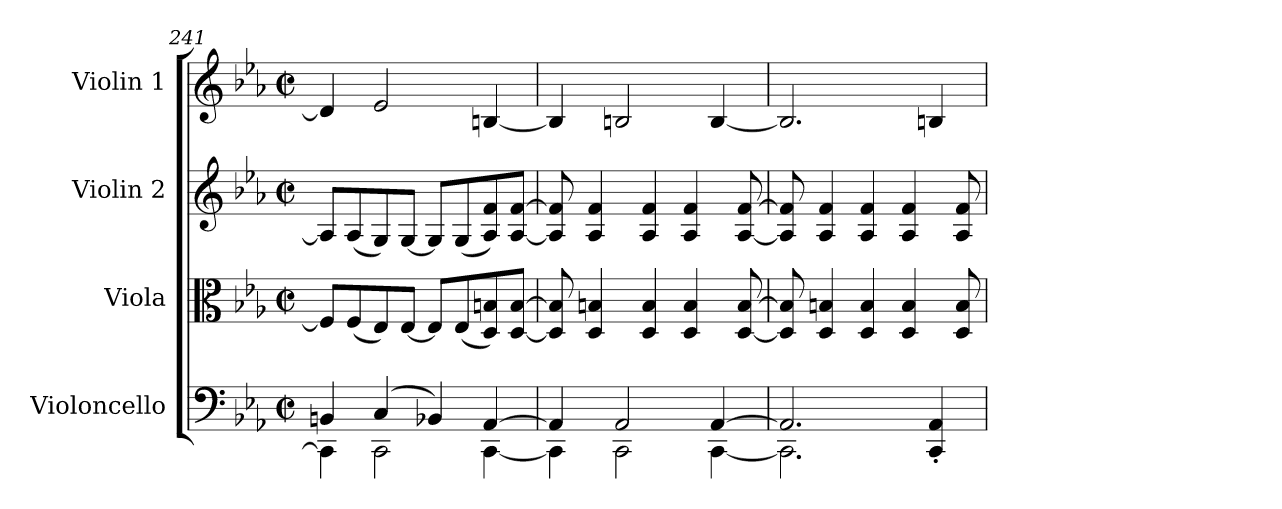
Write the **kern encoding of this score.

**kern	**kern	**kern	**kern
*part4	*part3	*part2	*part1
*staff4	*staff3	*staff2	*staff1
*I"Violoncello	*I"Viola	*I"Violin 2	*I"Violin 1
*I'Vc	*I'Vla	*I'Vln	*I'Vln
*clefF4	*clefC3	*clefG2	*clefG2
*k[b-e-a-]	*k[b-e-a-]	*k[b-e-a-]	*k[b-e-a-]
*M2/2	*M2/2	*M2/2	*M2/2
*met(c|)	*met(c|)	*met(c|)	*met(c|)
=241	=241	=241	=241
*^	*	*	*
4BBn/	4CC\]	8F/L]	8A-/L]	4d/]
.	.	(8F/	(8A-/	.
(4C/	2CC\	8E-/)	8G/)	2e-/
.	.	[8E-/J	[8G/J	.
4BB-X/)	.	8E-/L]	8G/L]	.
.	.	(8E-/	(8G/	.
[4AA-/	[4CC\	8D/ 8Bn/)	8A-/ 8f/)	[4Bn/
.	.	[8D/ [8B/J	[8A-/ [8f/J	.
!!LO:LB:g=z
=242	=242	=242	=242	=242
4AA-/]	4CC\]	8D/] 8Bn/]	8A-/] 8f/]	4Bn/]
.	.	4D/ 4B/	4A-/ 4f/	.
2AA-/	2CC\	.	.	2B/
.	.	4D/ 4B/	4A-/ 4f/	.
.	.	4D/ 4B/	4A-/ 4f/	.
[4AA-/	[4CC\	.	.	[4B/
.	.	[8D/ [8B/	[8A-/ [8f/	.
=243	=243	=243	=243	=243
2.AA-/]	2.CC\]	8D/] 8B/]	8A-/] 8f/]	2.B/]
.	.	4D/ 4Bn/	4A-/ 4f/	.
.	.	4D/ 4B/	4A-/ 4f/	.
.	.	4D/ 4B/	4A-/ 4f/	.
4CC/' 4AA-/'	4ryy	.	.	4Bn/
.	.	8D/ 8B/	8A-/ 8f/	.
*v	*v	*	*	*
=	=	=	=
*-	*-	*-	*-
